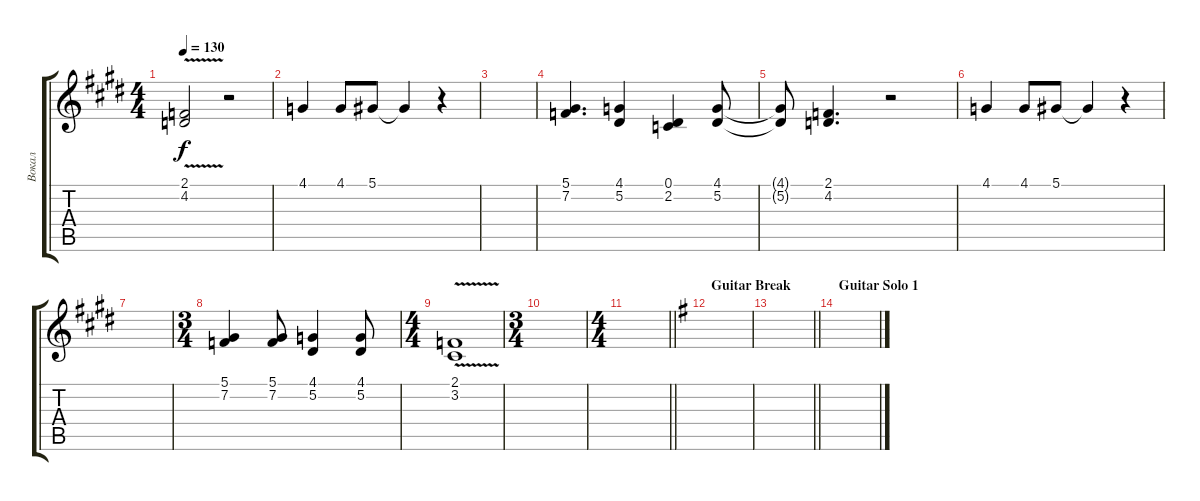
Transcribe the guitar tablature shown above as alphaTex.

\track ("Вокал" "Вокал") {instrument trumpet}
\staff {score tabs}
\tuning (Eb4 Bb3 Gb3 Db3 Ab2 Eb2) {hide}
\ts (4 4)
\tempo 130
\clef g2
\ks c#minor
(2.1{v t} 4.2{v t}).2{dy f} r.2 |
4.1.4 4.1.8 5.1.8 5.1{t}.4 r.4 |
|
(5.1 7.2).4{d} (4.1 5.2).4 (0.1 2.2).4 (4.1 5.2).8 |
(4.1{t} 5.2{t}).8 (2.1 4.2).4{d} r.2 |
4.1.4 4.1.8 5.1.8 5.1{t}.4 r.4 |
|
\ts (3 4)
(5.1 7.2).4 (5.1 7.2).8 (4.1 5.2).4 (4.1 5.2).8 |
\ts (4 4)
(2.1{v} 3.2{v}).1 |
\ts (3 4)
|
\ts (4 4)
\barLineRight lightlight
|
\section ("" "Guitar Break")
\ks eminor
|
\barLineRight lightlight
|
\section ("" "Guitar Solo 1")
